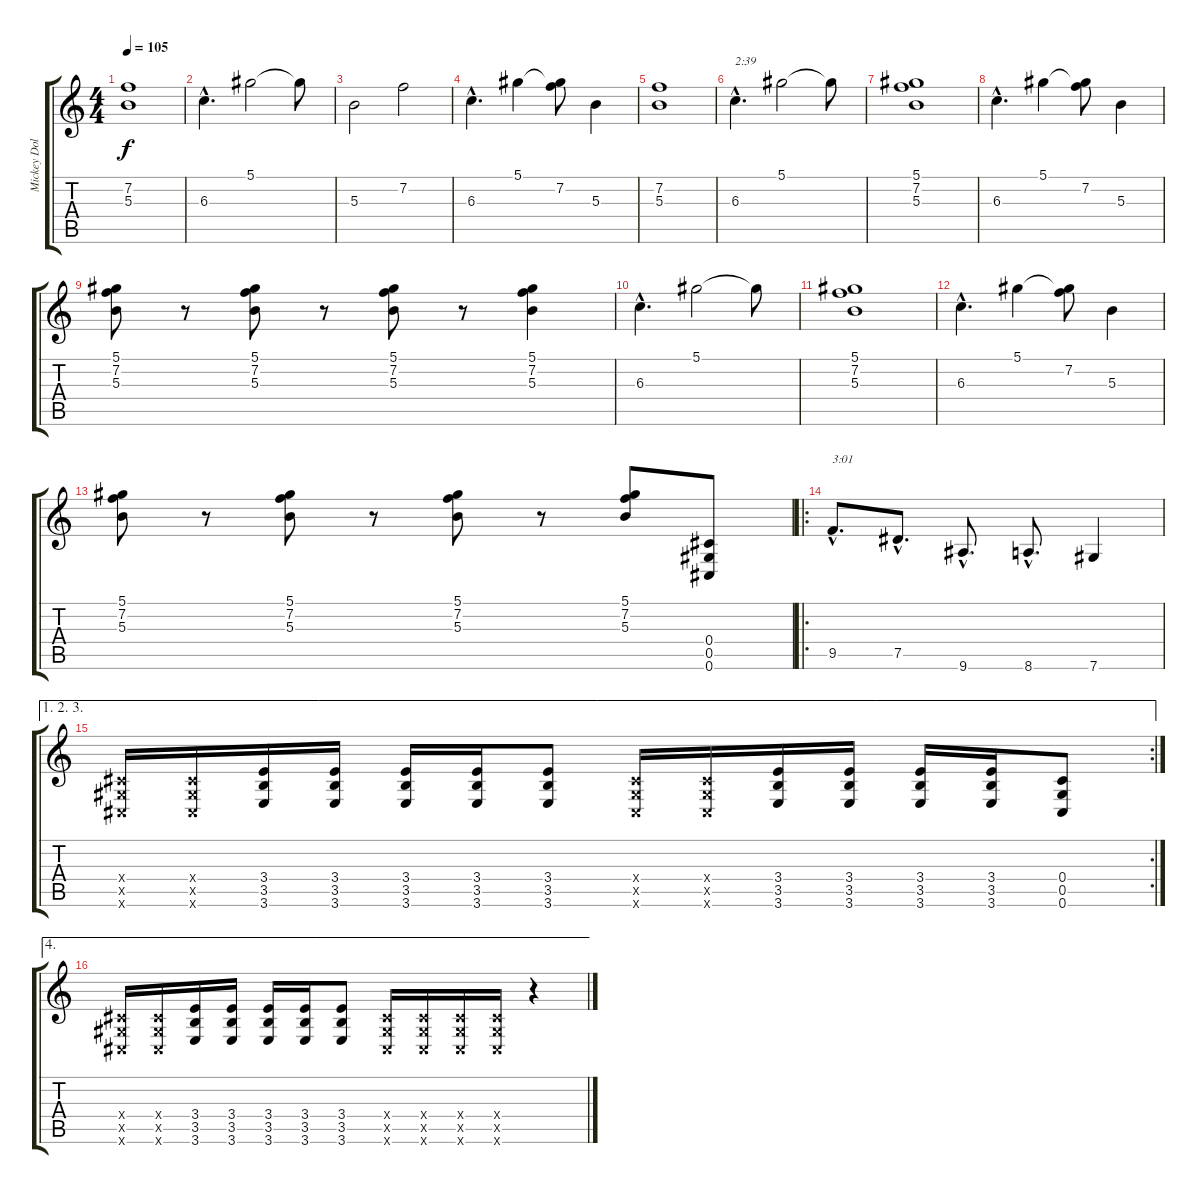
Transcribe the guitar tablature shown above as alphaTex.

\track ("Mickey Doling" "Mickey Dol") {instrument distortionguitar}
\staff {score tabs}
\tuning (Eb4 Bb3 Gb3 Db3 Ab2 Db2) {hide}
\ts (4 4)
\tempo 105
\clef g2
\ks c
(7.2 5.3).1{dy f} |
6.3{hac}.4{d} 5.1.2 5.1{t}.8 |
5.3.2 7.2.2 |
6.3{hac}.4{d} 5.1.4 (5.1{t} 7.2).8 5.3.4 |
(7.2 5.3).1 |
6.3{hac}.4{d txt "2:39"} 5.1.2 5.1{t}.8 |
(5.1 7.2 5.3).1 |
6.3{hac}.4{d} 5.1.4 (5.1{t} 7.2).8 5.3.4 |
(5.1 7.2 5.3).8 r.8 (5.1 7.2 5.3).8 r.8 (5.1 7.2 5.3).8 r.8 (5.1 7.2 5.3).4 |
6.3{hac}.4{d} 5.1.2 5.1{t}.8 |
(5.1 7.2 5.3).1 |
6.3{hac}.4{d} 5.1.4 (5.1{t} 7.2).8 5.3.4 |
(5.1 7.2 5.3).8{instrument distortionguitar} r.8 (5.1 7.2 5.3).8 r.8 (5.1 7.2 5.3).8 r.8 (5.1 7.2 5.3).8 (0.4 0.5 0.6).8 |
\ro
9.5{hac}.8{d txt "3:01"} 7.5{hac}.8{d} 9.6{hac}.8{d} 8.6{hac}.8{d} 7.6.4 |
\ae (1 2 3)
\rc 2
(0.4{x} 0.5{x} 0.6{x}).16 (0.4{x} 0.5{x} 0.6{x}).16 (3.4 3.5 3.6).16 (3.4 3.5 3.6).16 (3.4 3.5 3.6).16 (3.4 3.5 3.6).16 (3.4 3.5 3.6).8 (0.4{x} 0.5{x} 0.6{x}).16 (0.4{x} 0.5{x} 0.6{x}).16 (3.4 3.5 3.6).16 (3.4 3.5 3.6).16 (3.4 3.5 3.6).16 (3.4 3.5 3.6).16 (0.4 0.5 0.6).8 |
\ae 4
(0.4{x} 0.5{x} 0.6{x}).16 (0.4{x} 0.5{x} 0.6{x}).16 (3.4 3.5 3.6).16 (3.4 3.5 3.6).16 (3.4 3.5 3.6).16 (3.4 3.5 3.6).16 (3.4 3.5 3.6).8 (0.4{x} 0.5{x} 0.6{x}).16 (0.4{x} 0.5{x} 0.6{x}).16 (0.4{x} 0.5{x} 0.6{x}).16 (0.4{x} 0.5{x} 0.6{x}).16 r.4
